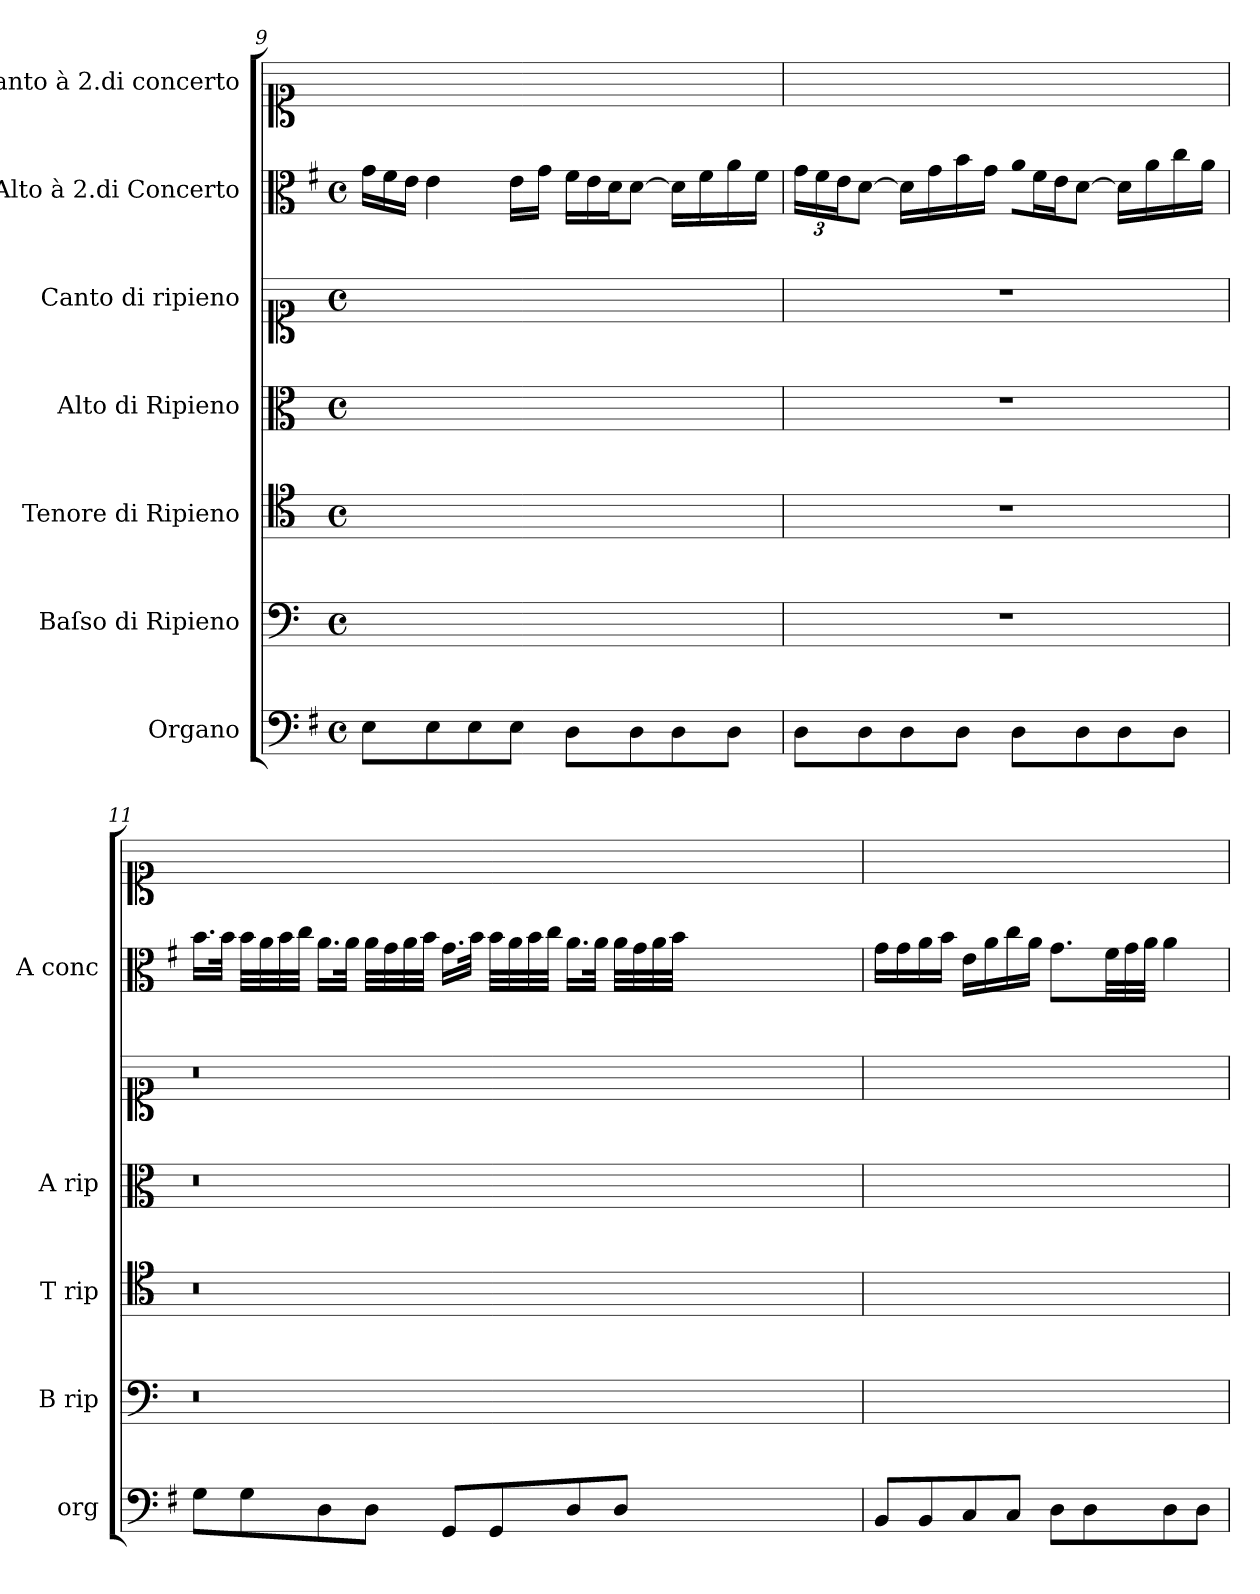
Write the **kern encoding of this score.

**kern	**kern	**kern	**kern	**kern	**kern	**kern
*part7	*part6	*part5	*part4	*part3	*part2	*part1
*staff7	*staff6	*staff5	*staff4	*staff3	*staff2	*staff1
*I"Organo	*I"Baſso di Ripieno	*I"Tenore di Ripieno	*I"Alto di Ripieno	*I"Canto di ripieno	*I"Alto à 2.di Concerto	*I"Canto à 2.di concerto
*I'org	*I'B rip	*I'T rip	*I'A rip	*	*I'A conc	*
*clefF4	*clefF4	*clefC4	*clefC3	*clefC1	*clefC3	*clefC1
*k[f#]	*k[]	*k[]	*k[]	*k[]	*k[f#]	*k[]
*M4/4	*M4/4	*M4/4	*M4/4	*M4/4	*M4/4	*
*met(c)	*met(c)	*met(c)	*met(c)	*met(c)	*met(c)	*
*	*	*	*	*	*Xtuplet	*
=9	=9	=9	=9	=9	=9	=9
8E\L	1ryy	1ryy	1ryy	1ryy	24g\LL	1ryy
.	.	.	.	.	24f#\	.
.	.	.	.	.	24e\JJ	.
8E\	.	.	.	.	4e\	.
8E\	.	.	.	.	.	.
8E\J	.	.	.	.	16e\LL	.
.	.	.	.	.	16g\JJ	.
8D\L	.	.	.	.	24f#\LL	.
.	.	.	.	.	24e\	.
.	.	.	.	.	24d\J	.
8D\	.	.	.	.	[8d\J	.
8D\	.	.	.	.	16d\LL]	.
.	.	.	.	.	16f#\	.
8D\J	.	.	.	.	16a\	.
.	.	.	.	.	16f#\JJ	.
=10	=10	=10	=10	=10	=10	=10
*	*	*	*	*	*tuplet	*
8D\L	1r	1r	1r	1r	24g\LL	1ryy
.	.	.	.	.	24f#\	.
.	.	.	.	.	24e\J	.
8D\	.	.	.	.	[8d\J	.
8D\	.	.	.	.	16d\LL]	.
.	.	.	.	.	16g\	.
8D\J	.	.	.	.	16b\	.
.	.	.	.	.	16g\JJ	.
*	*	*	*	*	*Xtuplet	*
!	!	!	!	!	!LO:N:vis=8	!
8D\L	.	.	.	.	24a\L	.
.	.	.	.	.	24f#\L	.
.	.	.	.	.	24e\J	.
8D\	.	.	.	.	[8d\J	.
8D\	.	.	.	.	16d\LL]	.
.	.	.	.	.	16a\	.
8D\J	.	.	.	.	16cc\	.
.	.	.	.	.	16a\JJ	.
=11	=11	=11	=11	=11	=11	=11
8G\L	0.r	0.r	0.r	0.r	16.b\LL	1ryy
.	.	.	.	.	32b\JJk	.
8G\	.	.	.	.	32b\LLL	.
.	.	.	.	.	32a\	.
.	.	.	.	.	32b\	.
.	.	.	.	.	32cc\JJJ	.
8D\	.	.	.	.	16.a\LL	.
.	.	.	.	.	32a\JJk	.
8D\J	.	.	.	.	32a\LLL	.
.	.	.	.	.	32g\	.
.	.	.	.	.	32a\	.
.	.	.	.	.	32b\JJJ	.
8GG/L	.	.	.	.	16.g\LL	.
.	.	.	.	.	32b\JJk	.
8GG/	.	.	.	.	32b\LLL	.
.	.	.	.	.	32a\	.
.	.	.	.	.	32b\	.
.	.	.	.	.	32cc\JJJ	.
8D/	.	.	.	.	16.a\LL	.
.	.	.	.	.	32a\JJk	.
8D/J	.	.	.	.	32a\LLL	.
.	.	.	.	.	32g\	.
.	.	.	.	.	32a\	.
.	.	.	.	.	32b\JJJ	.
0ryy	.	.	.	.	0ryy	0ryy
=12	=12	=12	=12	=12	=12	=12
8BB/L	1ryy	1ryy	1ryy	1ryy	16g\LL	1ryy
.	.	.	.	.	16g\	.
8BB/	.	.	.	.	16a\	.
.	.	.	.	.	16b\JJ	.
8C/	.	.	.	.	16e\LL	.
.	.	.	.	.	16a\	.
8C/J	.	.	.	.	16cc\	.
.	.	.	.	.	16a\JJ	.
8D\L	.	.	.	.	8.g\L	.
8D\	.	.	.	.	.	.
.	.	.	.	.	48f#\LL	.
.	.	.	.	.	48g\	.
.	.	.	.	.	48a\JJJ	.
8D\	.	.	.	.	4a\	.
8D\J	.	.	.	.	.	.
=	=	=	=	=	=	=
*-	*-	*-	*-	*-	*-	*-
